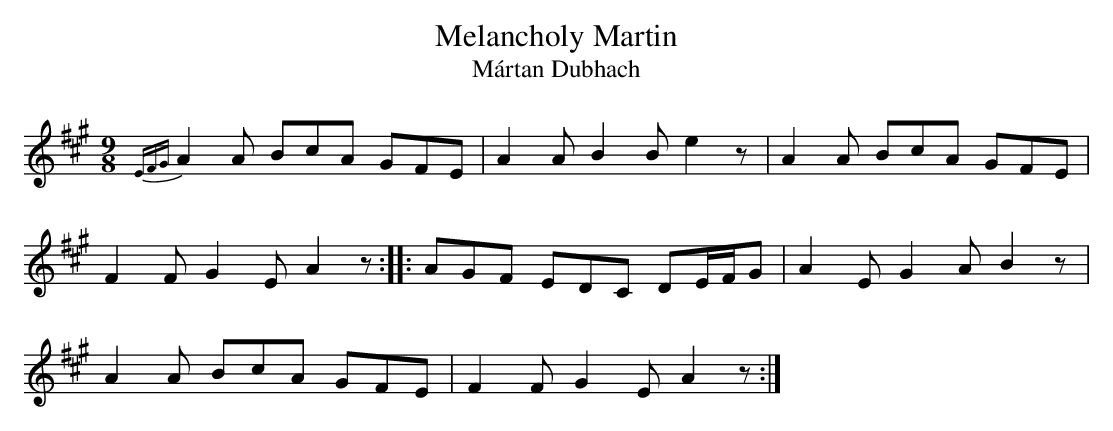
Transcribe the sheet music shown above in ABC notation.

X:1
T:Melancholy Martin
T:Mártan Dubhach
M:9/8
L:1/8
K:A
{EFG}A2A BcA GFE|A2A B2B e2z|A2A BcA GFE|
F2F G2E A2z:|:AGF EDC DE/F/G|A2E G2A B2z|
A2A BcA GFE|F2F G2E A2z:|]
